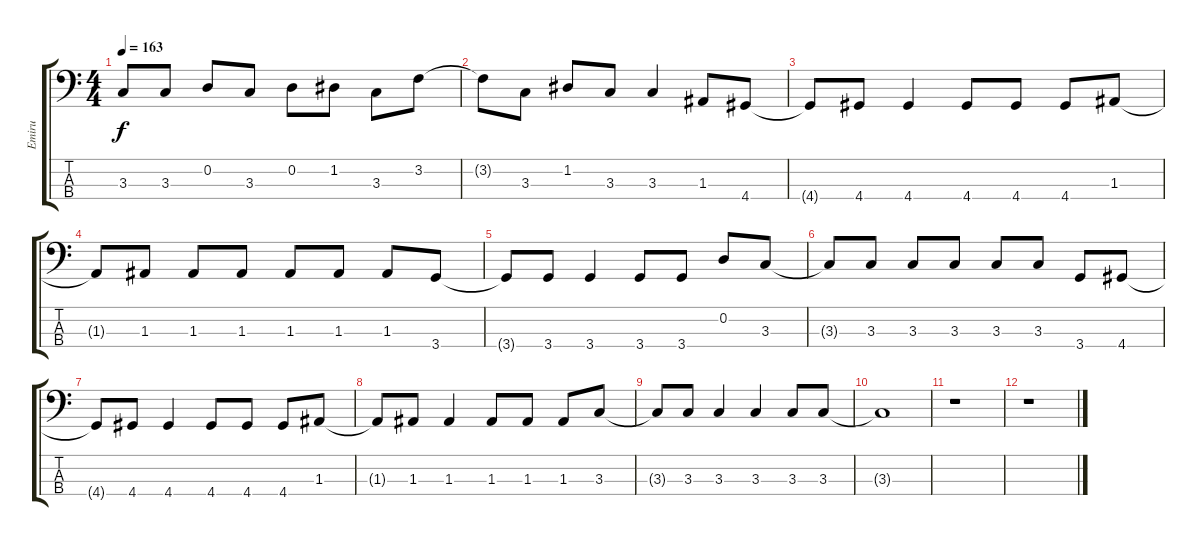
\track ("Emiru" "Emiru") {instrument electricbasspick}
\staff {score tabs}
\tuning (G2 D2 A1 E1) {hide}
\ts (4 4)
\tempo 163
\clef f4
\ks c
3.3{t}.8{dy f} 3.3.8 0.2.8 3.3.8 0.2.8 1.2.8 3.3.8 3.2.8 |
3.2{t}.8 3.3.8 1.2.8 3.3.8 3.3.4 1.3.8 4.4.8 |
4.4{t}.8 4.4.8 4.4.4 4.4.8 4.4.8 4.4.8 1.3.8 |
1.3{t}.8 1.3.8 1.3.8 1.3.8 1.3.8 1.3.8 1.3.8 3.4.8 |
3.4{t}.8 3.4.8 3.4.4 3.4.8 3.4.8 0.2.8 3.3.8 |
3.3{t}.8 3.3.8 3.3.8 3.3.8 3.3.8 3.3.8 3.4.8 4.4.8 |
4.4{t}.8 4.4.8 4.4.4 4.4.8 4.4.8 4.4.8 1.3.8 |
1.3{t}.8 1.3.8 1.3.4 1.3.8 1.3.8 1.3.8 3.3.8 |
3.3{t}.8 3.3.8 3.3.4 3.3.4 3.3.8 3.3.8 |
3.3{t}.1 |
r.1 |
r.1
